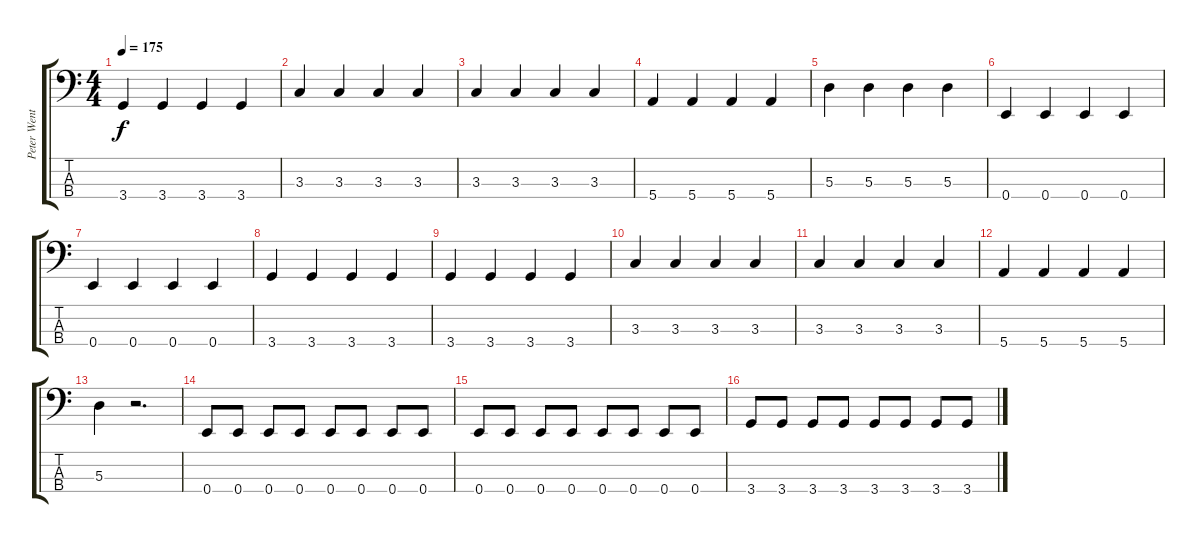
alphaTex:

\track ("Peter Wentz (Bass)" "Peter Went") {instrument electricbassfinger}
\staff {score tabs}
\tuning (G2 D2 A1 E1) {hide}
\ts (4 4)
\tempo 175
\clef f4
\ks c
3.4.4{dy f} 3.4.4 3.4.4 3.4.4 |
3.3.4 3.3.4 3.3.4 3.3.4 |
3.3.4 3.3.4 3.3.4 3.3.4 |
5.4.4 5.4.4 5.4.4 5.4.4 |
5.3.4 5.3.4 5.3.4 5.3.4 |
0.4.4 0.4.4 0.4.4 0.4.4 |
0.4.4 0.4.4 0.4.4 0.4.4 |
3.4.4 3.4.4 3.4.4 3.4.4 |
3.4.4 3.4.4 3.4.4 3.4.4 |
3.3.4 3.3.4 3.3.4 3.3.4 |
3.3.4 3.3.4 3.3.4 3.3.4 |
5.4.4 5.4.4 5.4.4 5.4.4 |
5.3.4 r.2{d} |
0.4.8 0.4.8 0.4.8 0.4.8 0.4.8 0.4.8 0.4.8 0.4.8 |
0.4.8 0.4.8 0.4.8 0.4.8 0.4.8 0.4.8 0.4.8 0.4.8 |
3.4.8 3.4.8 3.4.8 3.4.8 3.4.8 3.4.8 3.4.8 3.4.8
